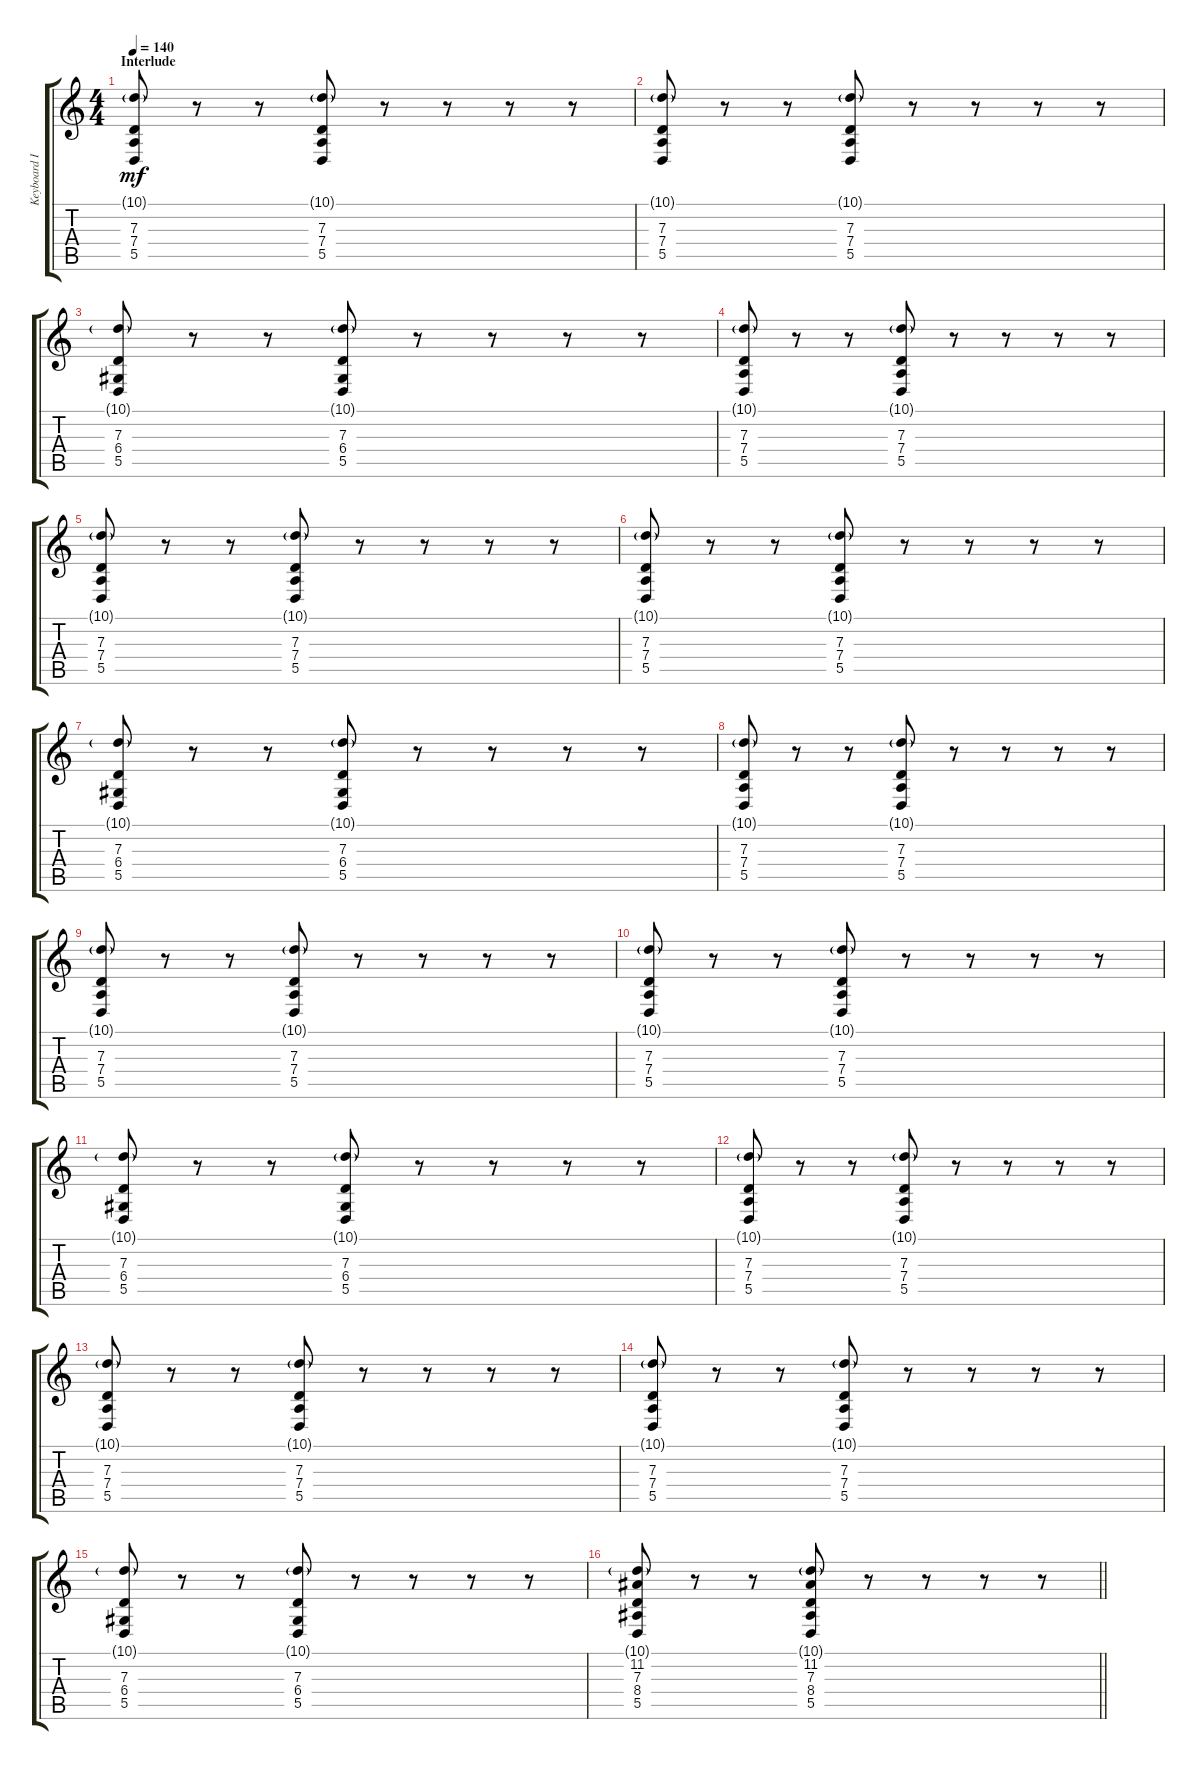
\track ("Keyboard III" "Keyboard I") {instrument stringensemble1}
\staff {score tabs}
\tuning (E4 B3 G3 D3 A2 E2) {hide}
\ts (4 4)
\section ("" "Interlude")
\tempo 140
\clef g2
\ks c
(10.1{g} 7.3 7.4 5.5).8{dy mf volume 12} r.8 r.8 (10.1{g} 7.3 7.4 5.5).8 r.8 r.8 r.8 r.8 |
(10.1{g} 7.3 7.4 5.5).8 r.8 r.8 (10.1{g} 7.3 7.4 5.5).8 r.8 r.8 r.8 r.8 |
(10.1{g} 7.3 6.4 5.5).8 r.8 r.8 (10.1{g} 7.3 6.4 5.5).8 r.8 r.8 r.8 r.8 |
(10.1{g} 7.3 7.4 5.5).8 r.8 r.8 (10.1{g} 7.3 7.4 5.5).8 r.8 r.8 r.8 r.8 |
(10.1{g} 7.3 7.4 5.5).8 r.8 r.8 (10.1{g} 7.3 7.4 5.5).8 r.8 r.8 r.8 r.8 |
(10.1{g} 7.3 7.4 5.5).8 r.8 r.8 (10.1{g} 7.3 7.4 5.5).8 r.8 r.8 r.8 r.8 |
(10.1{g} 7.3 6.4 5.5).8 r.8 r.8 (10.1{g} 7.3 6.4 5.5).8 r.8 r.8 r.8 r.8 |
(10.1{g} 7.3 7.4 5.5).8 r.8 r.8 (10.1{g} 7.3 7.4 5.5).8 r.8 r.8 r.8 r.8 |
(10.1{g} 7.3 7.4 5.5).8 r.8 r.8 (10.1{g} 7.3 7.4 5.5).8 r.8 r.8 r.8 r.8 |
(10.1{g} 7.3 7.4 5.5).8 r.8 r.8 (10.1{g} 7.3 7.4 5.5).8 r.8 r.8 r.8 r.8 |
(10.1{g} 7.3 6.4 5.5).8 r.8 r.8 (10.1{g} 7.3 6.4 5.5).8 r.8 r.8 r.8 r.8 |
(10.1{g} 7.3 7.4 5.5).8 r.8 r.8 (10.1{g} 7.3 7.4 5.5).8 r.8 r.8 r.8 r.8 |
(10.1{g} 7.3 7.4 5.5).8 r.8 r.8 (10.1{g} 7.3 7.4 5.5).8 r.8 r.8 r.8 r.8 |
(10.1{g} 7.3 7.4 5.5).8 r.8 r.8 (10.1{g} 7.3 7.4 5.5).8 r.8 r.8 r.8 r.8 |
(10.1{g} 7.3 6.4 5.5).8 r.8 r.8 (10.1{g} 7.3 6.4 5.5).8 r.8 r.8 r.8 r.8 |
\barLineRight lightlight
(10.1{g} 11.2 7.3 8.4 5.5).8{volume 13} r.8 r.8 (10.1{g} 11.2 7.3 8.4 5.5).8 r.8 r.8 r.8 r.8
